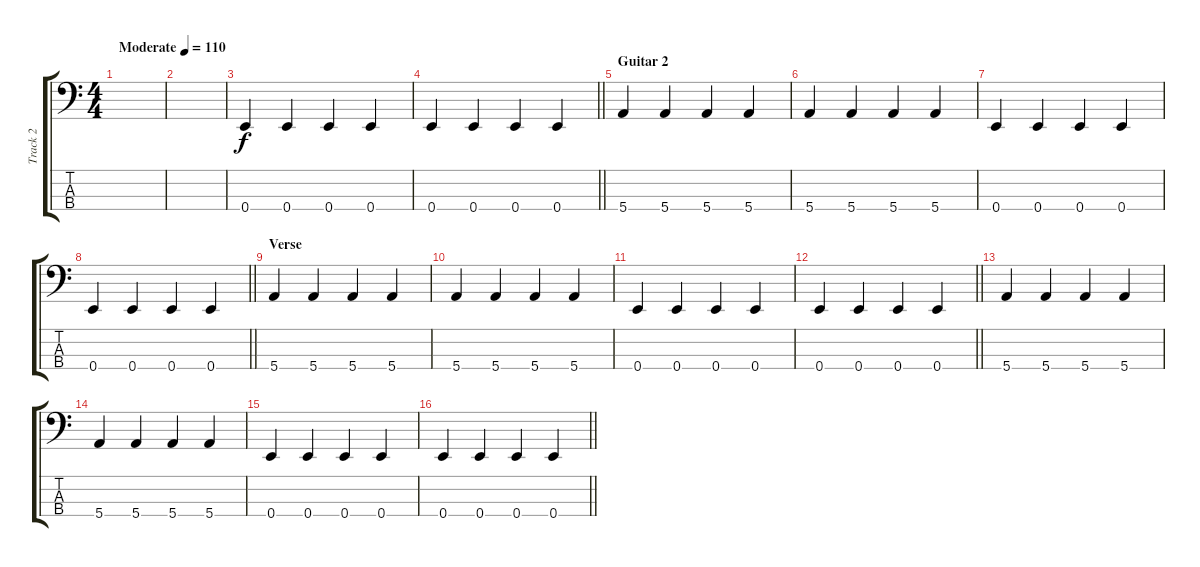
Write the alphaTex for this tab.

\track ("Track 2" "Track 2") {instrument electricbassfinger bank 6}
\staff {score tabs}
\tuning (G2 D2 A1 E1) {hide}
\ts (4 4)
\tempo (110 "Moderate")
\clef f4
\ks c
|
|
0.4.4 0.4.4 0.4.4 0.4.4 |
\barLineRight lightlight
0.4.4 0.4.4 0.4.4 0.4.4 |
\section ("" "Guitar 2")
5.4.4 5.4.4 5.4.4 5.4.4 |
5.4.4 5.4.4 5.4.4 5.4.4 |
0.4.4 0.4.4 0.4.4 0.4.4 |
\barLineRight lightlight
0.4.4 0.4.4 0.4.4 0.4.4 |
\section ("" "Verse")
5.4.4 5.4.4 5.4.4 5.4.4 |
5.4.4 5.4.4 5.4.4 5.4.4 |
0.4.4 0.4.4 0.4.4 0.4.4 |
\barLineRight lightlight
0.4.4 0.4.4 0.4.4 0.4.4 |
5.4.4 5.4.4 5.4.4 5.4.4 |
5.4.4 5.4.4 5.4.4 5.4.4 |
0.4.4 0.4.4 0.4.4 0.4.4 |
\barLineRight lightlight
0.4.4 0.4.4 0.4.4 0.4.4
